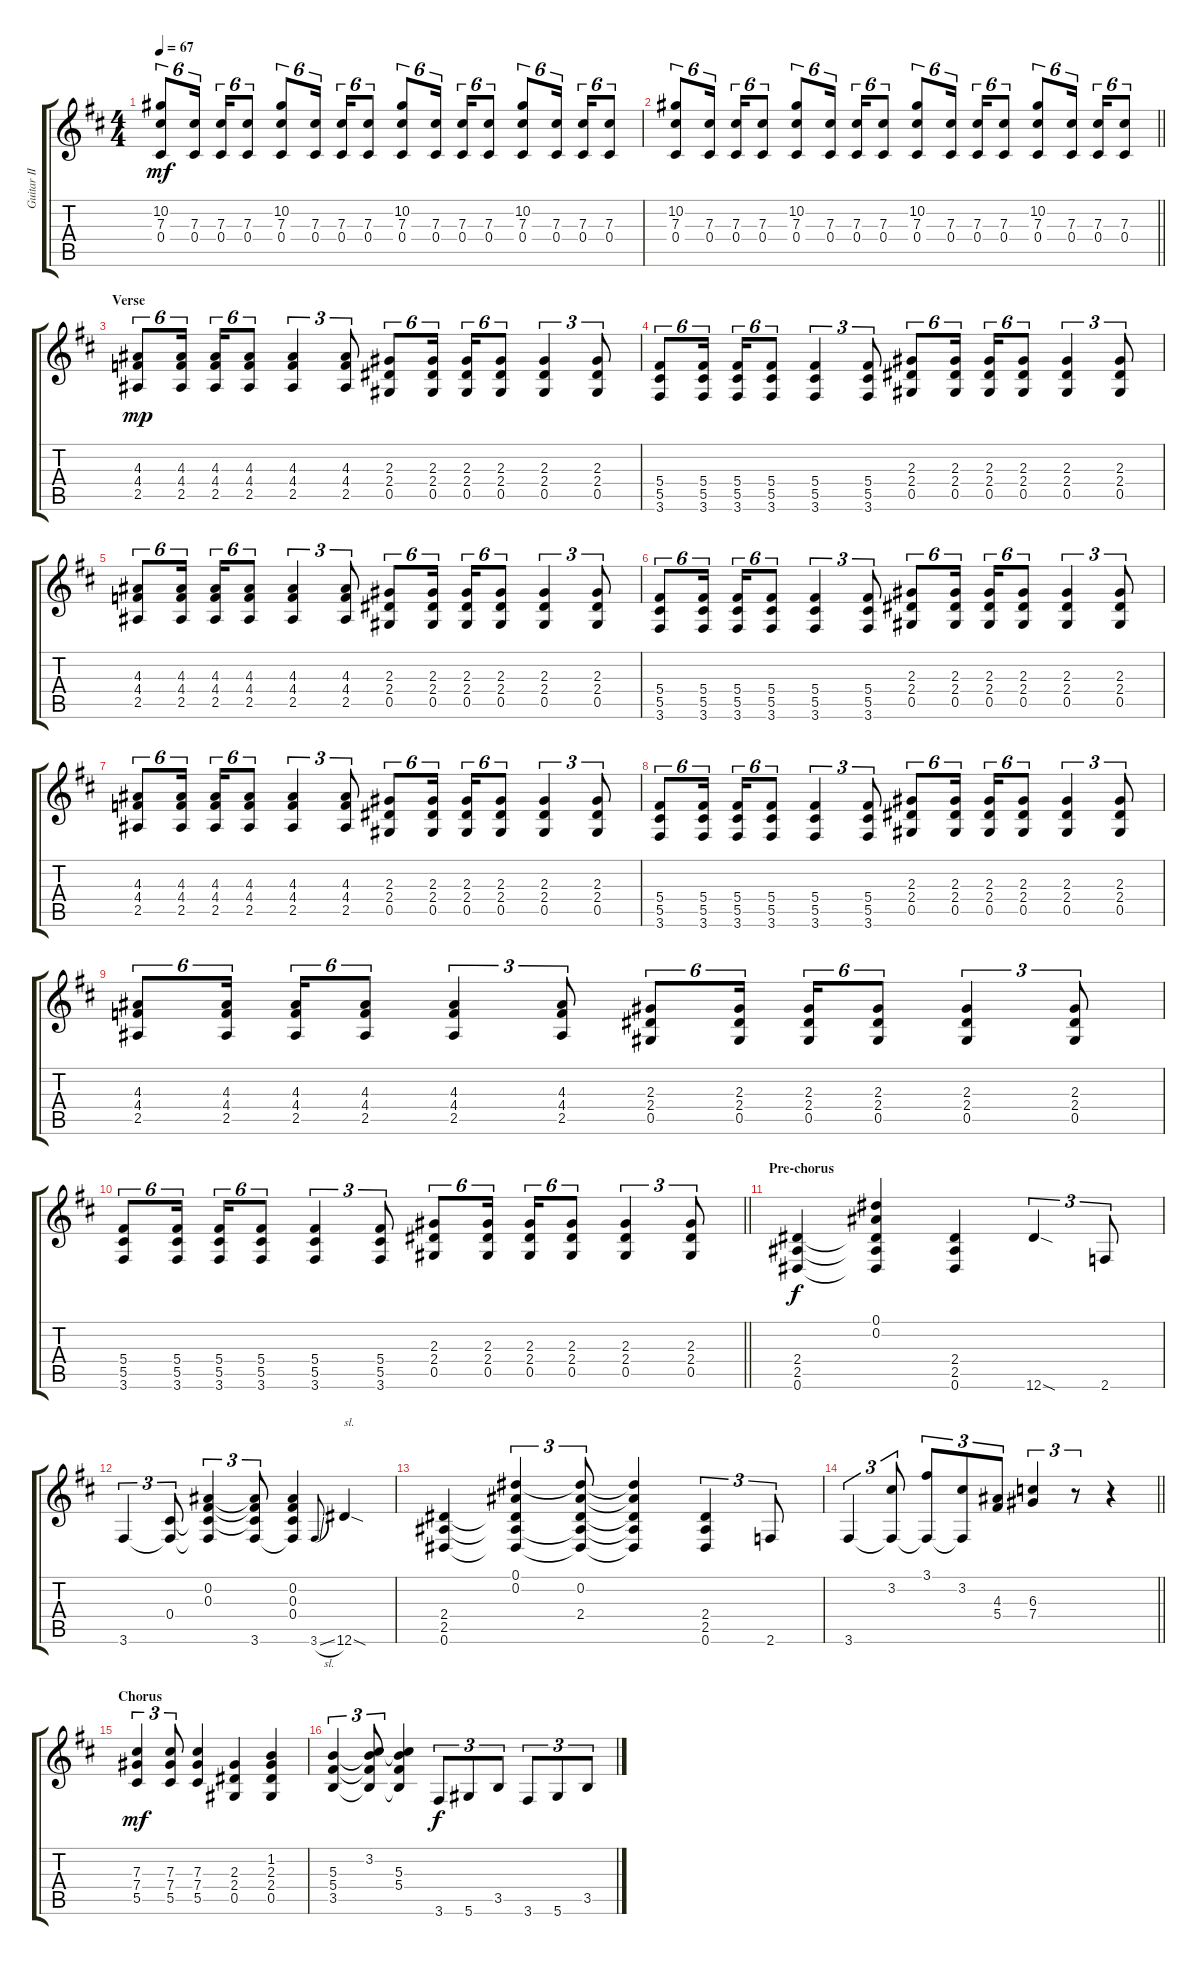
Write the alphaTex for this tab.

\track ("Guitar II" "Guitar II") {instrument distortionguitar}
\staff {score tabs}
\tuning (Eb4 Bb3 Gb3 Db3 Ab2 Eb2) {hide}
\ts (4 4)
\tempo 67
\clef g2
\ks d
(10.2 7.3 0.4).8{tu (6 4) dy mf instrument distortionguitar} (7.3 0.4).16{tu (6 4)} (7.3 0.4).16{tu (6 4)} (7.3 0.4).8{tu (6 4)} (10.2 7.3 0.4).8{tu (6 4)} (7.3 0.4).16{tu (6 4)} (7.3 0.4).16{tu (6 4)} (7.3 0.4).8{tu (6 4)} (10.2 7.3 0.4).8{tu (6 4)} (7.3 0.4).16{tu (6 4)} (7.3 0.4).16{tu (6 4)} (7.3 0.4).8{tu (6 4)} (10.2 7.3 0.4).8{tu (6 4)} (7.3 0.4).16{tu (6 4)} (7.3 0.4).16{tu (6 4)} (7.3 0.4).8{tu (6 4)} |
\barLineRight lightlight
(10.2 7.3 0.4).8{tu (6 4)} (7.3 0.4).16{tu (6 4)} (7.3 0.4).16{tu (6 4)} (7.3 0.4).8{tu (6 4)} (10.2 7.3 0.4).8{tu (6 4)} (7.3 0.4).16{tu (6 4)} (7.3 0.4).16{tu (6 4)} (7.3 0.4).8{tu (6 4)} (10.2 7.3 0.4).8{tu (6 4)} (7.3 0.4).16{tu (6 4)} (7.3 0.4).16{tu (6 4)} (7.3 0.4).8{tu (6 4)} (10.2 7.3 0.4).8{tu (6 4)} (7.3 0.4).16{tu (6 4)} (7.3 0.4).16{tu (6 4)} (7.3 0.4).8{tu (6 4)} |
\section ("" "Verse")
\ks bminor
(4.3 4.4 2.5).8{tu (6 4) dy mp} (4.3 4.4 2.5).16{tu (6 4)} (4.3 4.4 2.5).16{tu (6 4)} (4.3 4.4 2.5).8{tu (6 4)} (4.3 4.4 2.5).4{tu (3 2)} (4.3 4.4 2.5).8{tu (3 2)} (2.3 2.4 0.5).8{tu (6 4)} (2.3 2.4 0.5).16{tu (6 4)} (2.3 2.4 0.5).16{tu (6 4)} (2.3 2.4 0.5).8{tu (6 4)} (2.3 2.4 0.5).4{tu (3 2)} (2.3 2.4 0.5).8{tu (3 2)} |
(5.4 5.5 3.6).8{tu (6 4)} (5.4 5.5 3.6).16{tu (6 4)} (5.4 5.5 3.6).16{tu (6 4)} (5.4 5.5 3.6).8{tu (6 4)} (5.4 5.5 3.6).4{tu (3 2)} (5.4 5.5 3.6).8{tu (3 2)} (2.3 2.4 0.5).8{tu (6 4)} (2.3 2.4 0.5).16{tu (6 4)} (2.3 2.4 0.5).16{tu (6 4)} (2.3 2.4 0.5).8{tu (6 4)} (2.3 2.4 0.5).4{tu (3 2)} (2.3 2.4 0.5).8{tu (3 2)} |
(4.3 4.4 2.5).8{tu (6 4)} (4.3 4.4 2.5).16{tu (6 4)} (4.3 4.4 2.5).16{tu (6 4)} (4.3 4.4 2.5).8{tu (6 4)} (4.3 4.4 2.5).4{tu (3 2)} (4.3 4.4 2.5).8{tu (3 2)} (2.3 2.4 0.5).8{tu (6 4)} (2.3 2.4 0.5).16{tu (6 4)} (2.3 2.4 0.5).16{tu (6 4)} (2.3 2.4 0.5).8{tu (6 4)} (2.3 2.4 0.5).4{tu (3 2)} (2.3 2.4 0.5).8{tu (3 2)} |
(5.4 5.5 3.6).8{tu (6 4)} (5.4 5.5 3.6).16{tu (6 4)} (5.4 5.5 3.6).16{tu (6 4)} (5.4 5.5 3.6).8{tu (6 4)} (5.4 5.5 3.6).4{tu (3 2)} (5.4 5.5 3.6).8{tu (3 2)} (2.3 2.4 0.5).8{tu (6 4)} (2.3 2.4 0.5).16{tu (6 4)} (2.3 2.4 0.5).16{tu (6 4)} (2.3 2.4 0.5).8{tu (6 4)} (2.3 2.4 0.5).4{tu (3 2)} (2.3 2.4 0.5).8{tu (3 2)} |
(4.3 4.4 2.5).8{tu (6 4)} (4.3 4.4 2.5).16{tu (6 4)} (4.3 4.4 2.5).16{tu (6 4)} (4.3 4.4 2.5).8{tu (6 4)} (4.3 4.4 2.5).4{tu (3 2)} (4.3 4.4 2.5).8{tu (3 2)} (2.3 2.4 0.5).8{tu (6 4)} (2.3 2.4 0.5).16{tu (6 4)} (2.3 2.4 0.5).16{tu (6 4)} (2.3 2.4 0.5).8{tu (6 4)} (2.3 2.4 0.5).4{tu (3 2)} (2.3 2.4 0.5).8{tu (3 2)} |
(5.4 5.5 3.6).8{tu (6 4)} (5.4 5.5 3.6).16{tu (6 4)} (5.4 5.5 3.6).16{tu (6 4)} (5.4 5.5 3.6).8{tu (6 4)} (5.4 5.5 3.6).4{tu (3 2)} (5.4 5.5 3.6).8{tu (3 2)} (2.3 2.4 0.5).8{tu (6 4)} (2.3 2.4 0.5).16{tu (6 4)} (2.3 2.4 0.5).16{tu (6 4)} (2.3 2.4 0.5).8{tu (6 4)} (2.3 2.4 0.5).4{tu (3 2)} (2.3 2.4 0.5).8{tu (3 2)} |
(4.3 4.4 2.5).8{tu (6 4)} (4.3 4.4 2.5).16{tu (6 4)} (4.3 4.4 2.5).16{tu (6 4)} (4.3 4.4 2.5).8{tu (6 4)} (4.3 4.4 2.5).4{tu (3 2)} (4.3 4.4 2.5).8{tu (3 2)} (2.3 2.4 0.5).8{tu (6 4)} (2.3 2.4 0.5).16{tu (6 4)} (2.3 2.4 0.5).16{tu (6 4)} (2.3 2.4 0.5).8{tu (6 4)} (2.3 2.4 0.5).4{tu (3 2)} (2.3 2.4 0.5).8{tu (3 2)} |
\barLineRight lightlight
(5.4 5.5 3.6).8{tu (6 4)} (5.4 5.5 3.6).16{tu (6 4)} (5.4 5.5 3.6).16{tu (6 4)} (5.4 5.5 3.6).8{tu (6 4)} (5.4 5.5 3.6).4{tu (3 2)} (5.4 5.5 3.6).8{tu (3 2)} (2.3 2.4 0.5).8{tu (6 4)} (2.3 2.4 0.5).16{tu (6 4)} (2.3 2.4 0.5).16{tu (6 4)} (2.3 2.4 0.5).8{tu (6 4)} (2.3 2.4 0.5).4{tu (3 2)} (2.3 2.4 0.5).8{tu (3 2)} |
\section ("" "Pre-chorus")
\ks d
(2.4 2.5 0.6).4{dy f} (0.1 0.2 2.4{t} 2.5{t} 0.6{t}).4 (2.4 2.5 0.6).4 12.6{sod}.4{tu (3 2)} 2.6.8{tu (3 2)} |
3.6.4{tu (3 2)} (0.4 3.6{t}).8{tu (3 2)} (0.2 0.3 0.4{t} 3.6{t}).4{tu (3 2)} (0.2{t} 0.3{t} 0.4{t} 3.6).8{tu (3 2)} (0.2 0.3 0.4 3.6{t}).4 3.6{sl}.8{gr onbeat} 12.6{sod}.4{txt "sl."} |
(2.4 2.5 0.6).4 (0.1 0.2 2.4{t} 2.5{t} 0.6{t}).4{tu (3 2)} (0.1{t} 0.2 2.4 2.5{t} 0.6{t}).8{tu (3 2)} (0.1{t} 0.2{t} 2.4{t} 2.5{t} 0.6{t}).4 (2.4 2.5 0.6).4{tu (3 2)} 2.6.8{tu (3 2)} |
\barLineRight lightlight
3.6.4{tu (3 2)} (3.2 3.6{t}).8{tu (3 2)} (3.1 3.6{t}).8{tu (3 2)} (3.2 3.6{t}).8{tu (3 2)} (4.3 5.4).8{tu (3 2)} (6.3 7.4).4{tu (3 2)} r.8{tu (3 2)} r.4 |
\section ("" "Chorus")
(7.3 7.4 5.5).4{tu (3 2) dy mf} (7.3 7.4 5.5).8{tu (3 2)} (7.3 7.4 5.5).4 (2.3 2.4 0.5).4 (1.2 2.3 2.4 0.5).4 |
(5.3 5.4 3.5).4{tu (3 2)} (3.2 5.3{t} 5.4{t} 3.5{t}).8{tu (3 2)} (3.2{t} 5.3 5.4 3.5{t}).4 3.6.8{tu (3 2) dy f} 5.6.8{tu (3 2)} 3.5.8{tu (3 2)} 3.6.8{tu (3 2)} 5.6.8{tu (3 2)} 3.5.8{tu (3 2)}
